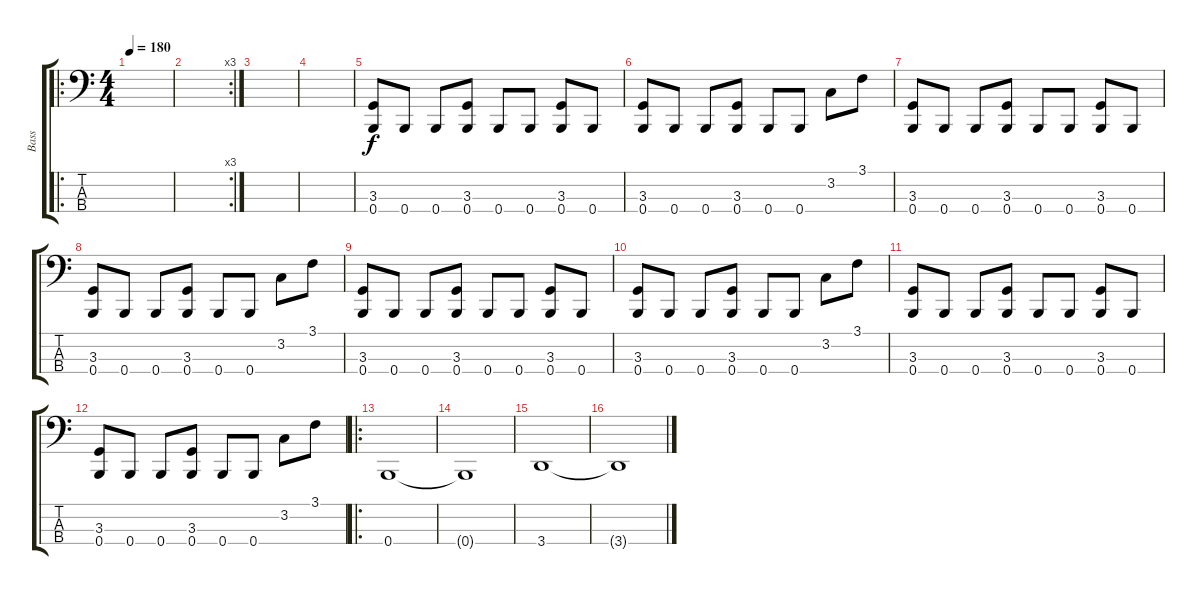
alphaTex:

\track ("Bass" "Bass") {instrument electricbasspick}
\staff {score tabs}
\tuning (D2 A1 E1 B0) {hide}
\ro
\ts (4 4)
\tempo 180
\clef f4
\ks c
|
\rc 3
|
|
|
(3.3 0.4).8 0.4.8 0.4.8 (3.3 0.4).8 0.4.8 0.4.8 (3.3 0.4).8 0.4.8 |
(3.3 0.4).8 0.4.8 0.4.8 (3.3 0.4).8 0.4.8 0.4.8 3.2.8 3.1.8 |
(3.3 0.4).8 0.4.8 0.4.8 (3.3 0.4).8 0.4.8 0.4.8 (3.3 0.4).8 0.4.8 |
(3.3 0.4).8 0.4.8 0.4.8 (3.3 0.4).8 0.4.8 0.4.8 3.2.8 3.1.8 |
(3.3 0.4).8 0.4.8 0.4.8 (3.3 0.4).8 0.4.8 0.4.8 (3.3 0.4).8 0.4.8 |
(3.3 0.4).8 0.4.8 0.4.8 (3.3 0.4).8 0.4.8 0.4.8 3.2.8 3.1.8 |
(3.3 0.4).8 0.4.8 0.4.8 (3.3 0.4).8 0.4.8 0.4.8 (3.3 0.4).8 0.4.8 |
(3.3 0.4).8 0.4.8 0.4.8 (3.3 0.4).8 0.4.8 0.4.8 3.2.8 3.1.8 |
\ro
0.4.1 |
0.4{t}.1 |
3.4.1 |
3.4{t}.1
